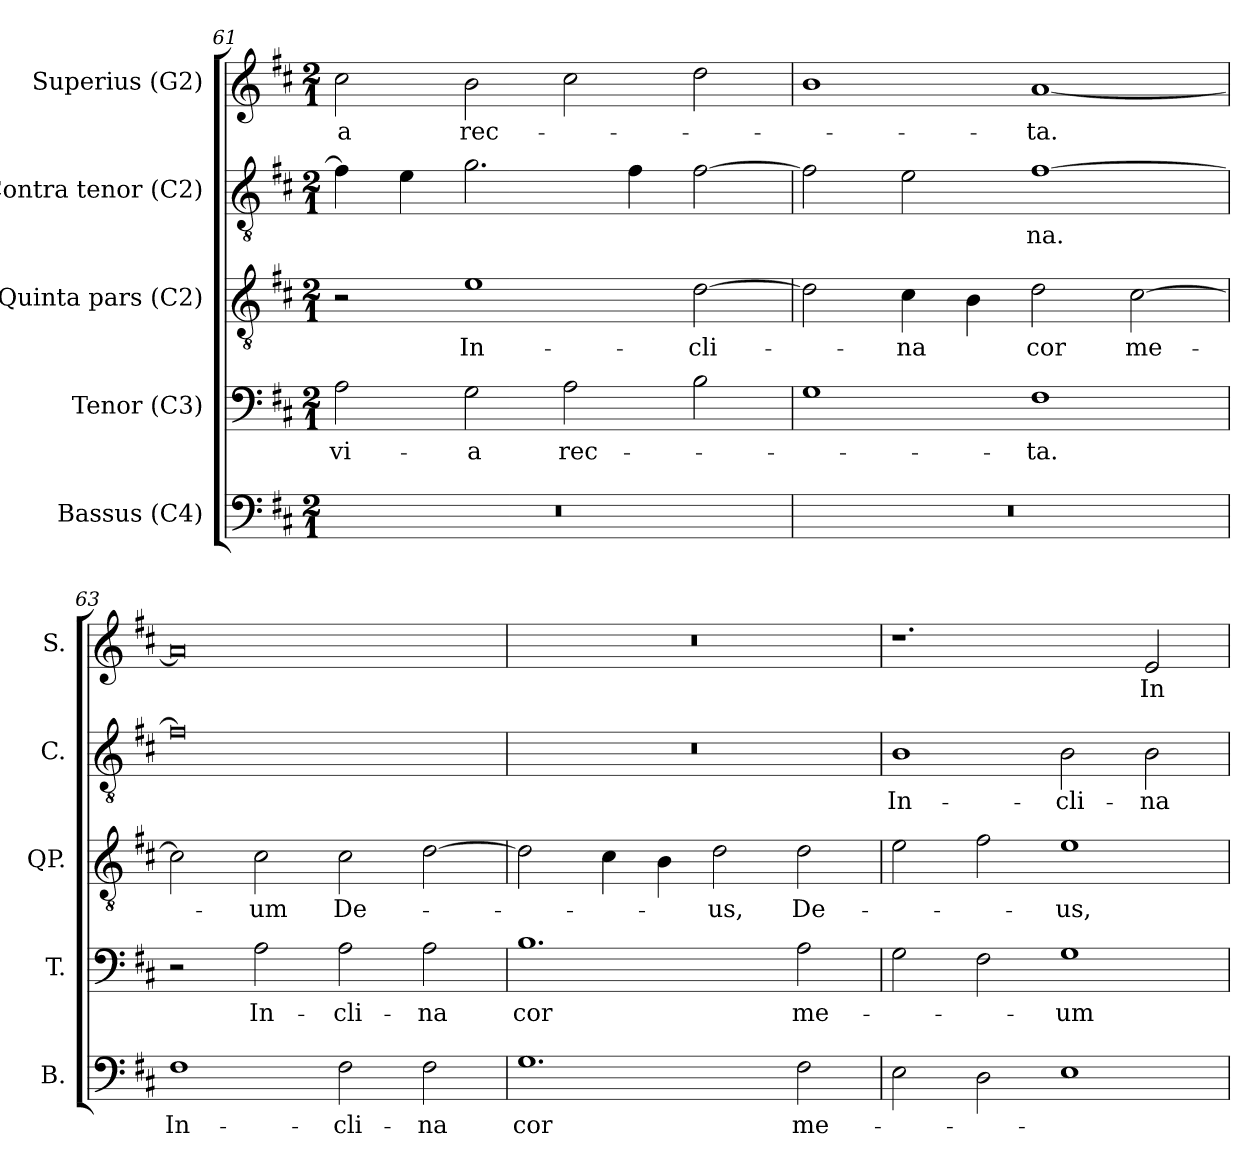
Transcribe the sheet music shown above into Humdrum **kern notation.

**kern	**text	**kern	**text	**kern	**text	**kern	**text	**kern	**text
*part5	*part5	*part4	*part4	*part3	*part3	*part2	*part2	*part1	*part1
*staff5	*staff5	*staff4	*staff4	*staff3	*staff3	*staff2	*staff2	*staff1	*staff1
*I"Bassus (C4)	*	*I"Tenor (C3)	*	*I"Quinta pars (C2)	*	*I"Contra tenor (C2)	*	*I"Superius (G2)	*
*I'B.	*	*I'T.	*	*I'QP.	*	*I'C.	*	*I'S.	*
!!LO:PB:g=z
*clefF4	*	*clefF4	*	*clefGv2	*	*clefGv2	*	*clefG2	*
*	*	*ITrd7c12	*	*ITrd7c12	*	*ITrd7c12	*	*	*
*k[f#c#]	*	*k[f#c#]	*	*k[f#c#]	*	*k[f#c#]	*	*k[f#c#]	*
*D:	*	*D:	*	*D:	*	*D:	*	*D:	*
*M2/1	*	*M2/1	*	*M2/1	*	*M2/1	*	*M2/1	*
=61	=61	=61	=61	=61	=61	=61	=61	=61	=61
!LO:N:vis=1	!	!	!	!	!	!	!	!	!
!	!	!	!LO:LY:b:color=#000000	!	!	!	!	!	!
!	!	!	!	!	!	!	!	!	!LO:LY:b:color=#000000
0r	.	2AAi\	vi-	2r	.	4F#i\]	.	2cc#i\	-a
.	.	.	.	.	.	4Ei\	.	.	.
!	!	!	!LO:LY:b:color=#000000	!	!	!	!	!	!
!	!	!	!	!	!LO:LY:b:color=#000000	!	!	!	!
!	!	!	!	!	!	!	!	!	!LO:LY:b:color=#000000
.	.	2GGi\	-a	1Ei	In-	2.Gi\	.	2bi\	rec-
!	!	!	!LO:LY:b:color=#000000	!	!	!	!	!	!
.	.	2AAi\	rec-	.	.	.	.	2cc#i\	.
.	.	.	.	.	.	4F#i\	.	.	.
!	!	!	!	!	!LO:LY:b:color=#000000	!	!	!	!
.	.	2BBi\	.	[2Di\	-cli-	[2F#i\	.	2ddi\	.
=62	=62	=62	=62	=62	=62	=62	=62	=62	=62
!LO:N:vis=1	!	!	!	!	!	!	!	!	!
0r	.	1GGi	.	2Di\]	.	2F#i\]	.	1bi	.
!	!	!	!	!	!LO:LY:b:color=#000000	!	!	!	!
.	.	.	.	4C#i\	-na	2Ei\	.	.	.
.	.	.	.	4BBi\	.	.	.	.	.
!	!	!	!LO:LY:b:color=#000000	!	!	!	!	!	!
!	!	!	!	!	!LO:LY:b:color=#000000	!	!	!	!
!	!	!	!	!	!	!	!LO:LY:b:color=#000000	!	!
!	!	!	!	!	!	!	!	!	!LO:LY:b:color=#000000
.	.	1FF#i	-ta.	2Di\	cor	[1F#i	-na.	[1ai	-ta.
!	!	!	!	!	!LO:LY:b:color=#000000	!	!	!	!
.	.	.	.	[2C#i\	me-	.	.	.	.
=63	=63	=63	=63	=63	=63	=63	=63	=63	=63
!	!LO:LY:b:color=#000000	!	!	!	!	!	!	!	!
1F#i	In-	2r	.	2C#i\]	.	0F#i]	.	0ai]	.
!	!	!	!LO:LY:b:color=#000000	!	!	!	!	!	!
!	!	!	!	!	!LO:LY:b:color=#000000	!	!	!	!
.	.	2AAi\	In-	2C#i\	-um	.	.	.	.
!	!LO:LY:b:color=#000000	!	!	!	!	!	!	!	!
!	!	!	!LO:LY:b:color=#000000	!	!	!	!	!	!
!	!	!	!	!	!LO:LY:b:color=#000000	!	!	!	!
2F#i\	-cli-	2AAi\	-cli-	2C#i\	De-	.	.	.	.
!	!LO:LY:b:color=#000000	!	!	!	!	!	!	!	!
!	!	!	!LO:LY:b:color=#000000	!	!	!	!	!	!
2F#i\	-na	2AAi\	-na	[2Di\	.	.	.	.	.
=64	=64	=64	=64	=64	=64	=64	=64	=64	=64
!	!LO:LY:b:color=#000000	!	!	!	!	!	!	!	!
!	!	!	!LO:LY:b:color=#000000	!	!	!LO:N:vis=1	!	!LO:N:vis=1	!
1.Gi	cor	1.BBi	cor	2Di\]	.	0r	.	0r	.
.	.	.	.	4C#i\	.	.	.	.	.
.	.	.	.	4BBi\	.	.	.	.	.
!	!	!	!	!	!LO:LY:b:color=#000000	!	!	!	!
.	.	.	.	2Di\	-us,	.	.	.	.
!	!LO:LY:b:color=#000000	!	!	!	!	!	!	!	!
!	!	!	!LO:LY:b:color=#000000	!	!	!	!	!	!
!	!	!	!	!	!LO:LY:b:color=#000000	!	!	!	!
2F#i\	me-	2AAi\	me-	2Di\	De-	.	.	.	.
!!LO:LB:g=z
=65	=65	=65	=65	=65	=65	=65	=65	=65	=65
!	!	!	!	!	!	!	!LO:LY:b:color=#000000	!	!
2Ei\	.	2GGi\	.	2Ei\	.	1BBi	In-	1.r	.
2Di\	.	2FF#i\	.	2F#i\	.	.	.	.	.
!	!	!	!LO:LY:b:color=#000000	!	!	!	!	!	!
!	!	!	!	!	!LO:LY:b:color=#000000	!	!	!	!
!	!	!	!	!	!	!	!LO:LY:b:color=#000000	!	!
1Ei	.	1GGi	-um	1Ei	-us,	2BBi\	-cli-	.	.
!	!	!	!	!	!	!	!LO:LY:b:color=#000000	!	!
!	!	!	!	!	!	!	!	!	!LO:LY:b:color=#000000
.	.	.	.	.	.	2BBi\	-na	2ei/	In-
=	=	=	=	=	=	=	=	=	=
*-	*-	*-	*-	*-	*-	*-	*-	*-	*-
